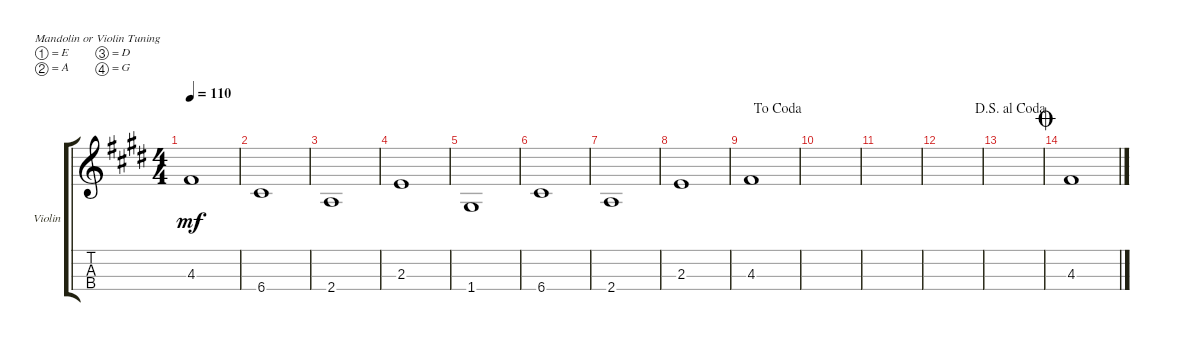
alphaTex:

\defaultSystemsLayout 4
\bracketExtendMode groupsimilarinstruments
\firstSystemTrackNameOrientation horizontal
\otherSystemsTrackNameOrientation horizontal
\track ("Violin" "Violin") {instrument violin}
\staff {score tabs}
\tuning (E5 A4 D4 G3)
\ts (4 4)
\tempo 110
\clef g2
\ks c#minor
4.3.1{dy mf} |
6.4.1 |
2.4.1 |
2.3.1 |
1.4.1 |
6.4.1 |
2.4.1 |
2.3.1 |
\jump dacoda
4.3.1 |
|
|
|
\jump dalsegnoalcoda
|
\jump coda
4.3.1
